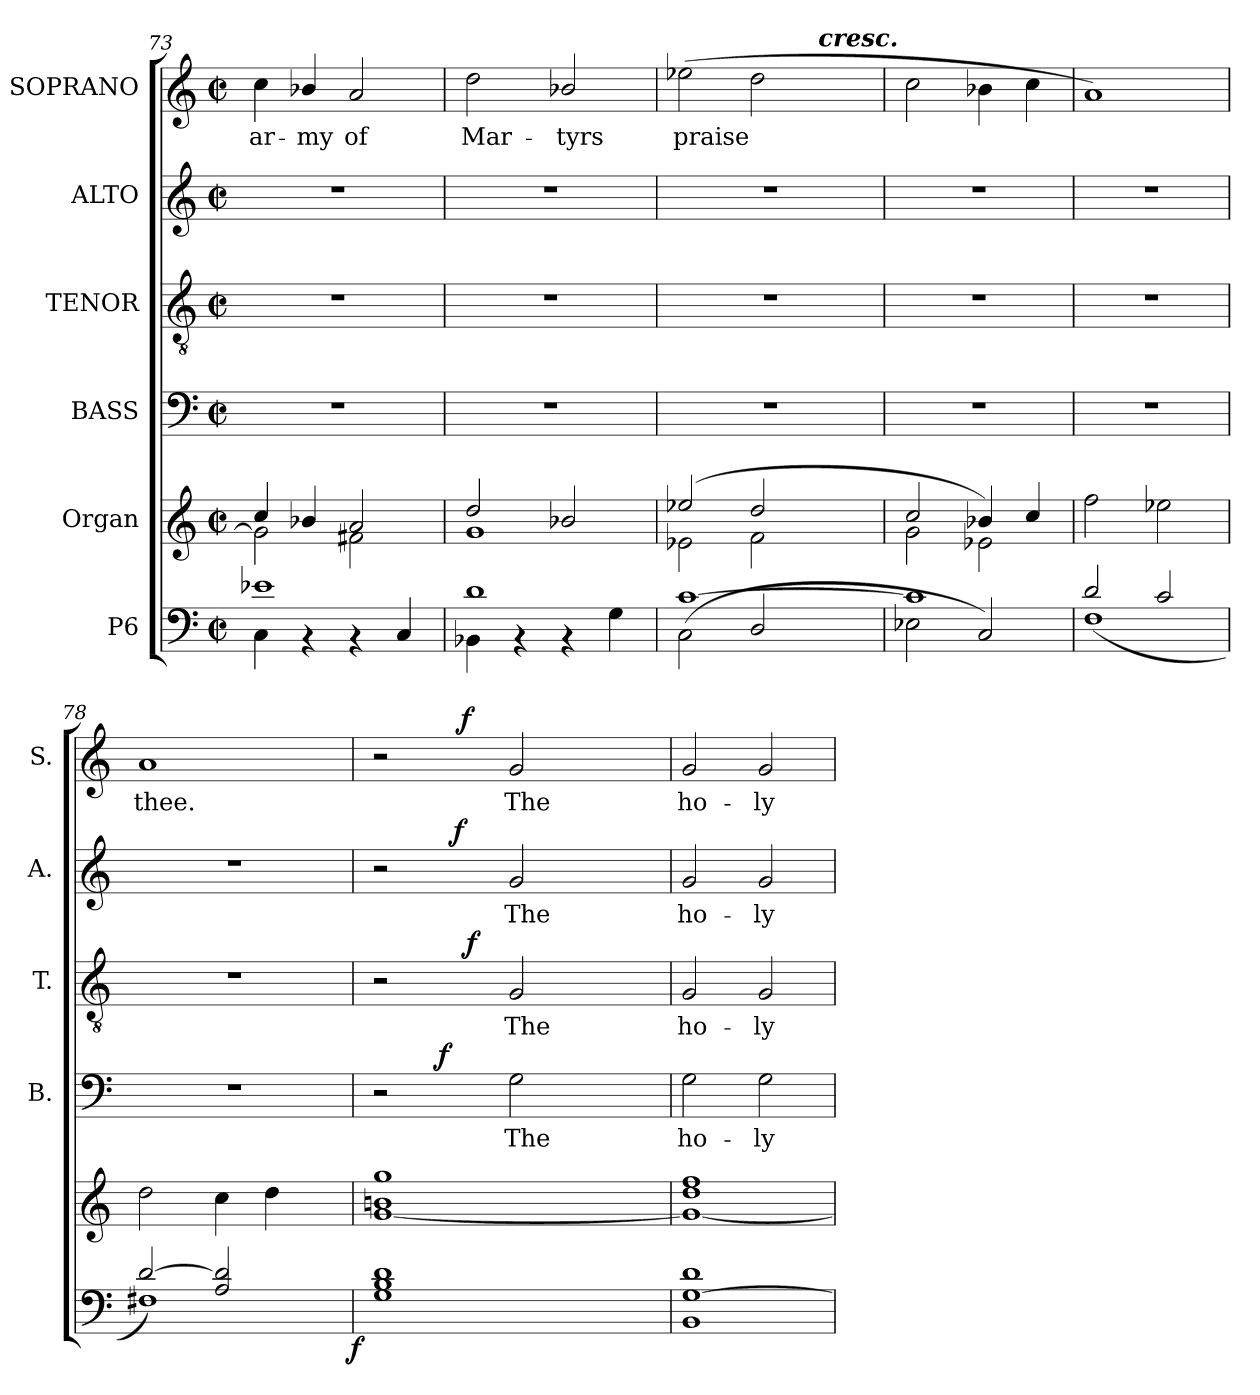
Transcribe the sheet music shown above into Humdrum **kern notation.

**kern	**dynam	**kern	**kern	**text	**dynam	**kern	**text	**dynam	**kern	**text	**dynam	**kern	**text	**dynam
*part6	*part6	*part5	*part4	*part4	*part4	*part3	*part3	*part3	*part2	*part2	*part2	*part1	*part1	*part1
*staff6	*staff6	*staff5	*staff4	*staff4	*staff4	*staff3	*staff3	*staff3	*staff2	*staff2	*staff2	*staff1	*staff1	*staff1
*I"P6	*	*I"Organ	*I"BASS	*	*	*I"TENOR	*	*	*I"ALTO	*	*	*I"SOPRANO	*	*
*	*	*	*I'B.	*	*	*I'T.	*	*	*I'A.	*	*	*I'S.	*	*
*clefF4	*	*clefG2	*clefF4	*	*	*clefGv2	*	*	*clefG2	*	*	*clefG2	*	*
*	*	*	*	*	*	*ITrd7c12	*	*	*	*	*	*	*	*
*k[]	*	*k[]	*k[]	*	*	*k[]	*	*	*k[]	*	*	*k[]	*	*
*C:	*	*C:	*C:	*	*	*C:	*	*	*C:	*	*	*C:	*	*
*M2/2	*	*M2/2	*M2/2	*	*	*M2/2	*	*	*M2/2	*	*	*M2/2	*	*
*met(c|)	*	*met(c|)	*met(c|)	*	*	*met(c|)	*	*	*met(c|)	*	*	*met(c|)	*	*
=73	=73	=73	=73	=73	=73	=73	=73	=73	=73	=73	=73	=73	=73	=73
*^	*	*^	*	*	*	*	*	*	*	*	*	*	*	*
!	!	!	!	!	!	!	!	!	!	!	!	!	!	!	!LO:LY:b:color=#000000	!
1e-Xi	4Ci\	.	4cci/	2gi\]	1r	.	.	1r	.	.	1r	.	.	4cci\	ar-	.
!	!	!	!	!	!	!	!	!	!	!	!	!	!	!	!LO:LY:b:color=#000000	!
.	4r	.	4b-Xi/	.	.	.	.	.	.	.	.	.	.	4b-Xi/	-my	.
!	!	!	!	!	!	!	!	!	!	!	!	!	!	!	!LO:LY:b:color=#000000	!
.	4r	.	2ai/	2f#Xi\	.	.	.	.	.	.	.	.	.	2ai/	of	.
.	4Ci/	.	.	.	.	.	.	.	.	.	.	.	.	.	.	.
=74	=74	=74	=74	=74	=74	=74	=74	=74	=74	=74	=74	=74	=74	=74	=74	=74
!	!	!	!	!	!	!	!	!	!	!	!	!	!	!	!LO:LY:b:color=#000000	!
1di	4BB-Xi\	.	2ddi/	1gi	1r	.	.	1r	.	.	1r	.	.	2ddi\	Mar-	.
.	4r	.	.	.	.	.	.	.	.	.	.	.	.	.	.	.
!	!	!	!	!	!	!	!	!	!	!	!	!	!	!	!LO:LY:b:color=#000000	!
.	4r	.	2b-Xi/	.	.	.	.	.	.	.	.	.	.	2b-Xi/	-tyrs	.
.	4Gi\	.	.	.	.	.	.	.	.	.	.	.	.	.	.	.
=75	=75	=75	=75	=75	=75	=75	=75	=75	=75	=75	=75	=75	=75	=75	=75	=75
!	!	!	!	!	!	!	!	!	!	!	!	!	!	!	!LO:LY:b:color=#000000	!
*	*	*	*	*	*	*	*	*	*	*	*	*	*	*^	*	*
[1ci	(2Ci\	.	(2ee-Xi/	2e-Xi\	1r	.	.	1r	.	.	1r	.	.	(2ee-Xi\	2ryy	praise	.
.	2Di/	.	2ddi/	2fi\	.	.	.	.	.	.	.	.	.	2ddi\	4ryy	.	.
.	.	.	.	.	.	.	.	.	.	.	.	.	.	.	32ryy	.	.
.	.	.	.	.	.	.	.	.	.	.	.	.	.	.	128ryy	.	.
.	.	.	.	.	.	.	.	.	.	.	.	.	.	.	1024ryy	.	.
!	!	!	!	!	!	!	!	!	!	!	!	!	!	!	!LO:TX:a:Bi:t=cresc.	!	!
.	.	.	.	.	.	.	.	.	.	.	.	.	.	.	8ryy	.	.
.	.	.	.	.	.	.	.	.	.	.	.	.	.	.	16ryy	.	.
.	.	.	.	.	.	.	.	.	.	.	.	.	.	.	64ryy	.	.
.	.	.	.	.	.	.	.	.	.	.	.	.	.	.	256..ryy	.	.
*	*	*	*	*	*	*	*	*	*	*	*	*	*	*v	*v	*	*
=76	=76	=76	=76	=76	=76	=76	=76	=76	=76	=76	=76	=76	=76	=76	=76	=76
1ci]	2E-Xi\	.	2cci/	2gi\	1r	.	.	1r	.	.	1r	.	.	2cci\	.	.
.	2Ci/)	.	4b-Xi/)	2e-Xi\	.	.	.	.	.	.	.	.	.	4b-Xi\	.	.
.	.	.	4cci/	.	.	.	.	.	.	.	.	.	.	4cci\	.	.
*	*	*	*v	*v	*	*	*	*	*	*	*	*	*	*	*	*
!!LO:LB:g=z
=77	=77	=77	=77	=77	=77	=77	=77	=77	=77	=77	=77	=77	=77	=77	=77
2di/	(1Fi	.	2ffi\	1r	.	.	1r	.	.	1r	.	.	1ai)	.	.
2ci/	.	.	2ee-Xi\	.	.	.	.	.	.	.	.	.	.	.	.
=78	=78	=78	=78	=78	=78	=78	=78	=78	=78	=78	=78	=78	=78	=78	=78
!	!	!	!	!	!	!	!	!	!	!	!	!	!	!LO:LY:b:color=#000000	!
*	*^	*	*	*	*	*	*	*	*	*	*	*	*	*	*
[2di/	1F#Xi)	2ryy	.	2ddi\	1r	.	.	1r	.	.	1r	.	.	1ai	thee.	.
2Ai/ 2di]	.	4ryy	.	4cci\	.	.	.	.	.	.	.	.	.	.	.	.
.	.	8ryy	.	4ddi\	.	.	.	.	.	.	.	.	.	.	.	.
.	.	16ryy	.	.	.	.	.	.	.	.	.	.	.	.	.	.
.	.	32ryy	.	.	.	.	.	.	.	.	.	.	.	.	.	.
.	.	64ryy	.	.	.	.	.	.	.	.	.	.	.	.	.	.
.	.	128...ryy	.	.	.	.	.	.	.	.	.	.	.	.	.	.
.	.	1024ryy	f	.	.	.	.	.	.	.	.	.	.	.	.	.
*	*v	*v	*	*	*	*	*	*	*	*	*	*	*	*	*	*
=79	=79	=79	=79	=79	=79	=79	=79	=79	=79	=79	=79	=79	=79	=79	=79
*	*	*	*^	*^	*	*	*^	*	*	*^	*	*	*^	*	*
1Bi 1di	1Gi	.	1ggi	[1gi 1bni	2r	4ryy	.	.	2r	4ryy	.	.	2r	4ryy	.	.	2r	4ryy	.	.
.	.	.	.	.	.	64ryy	.	.	.	32ryy	.	.	.	32ryy	.	.	.	32ryy	.	.
.	.	.	.	.	.	256..ryy	.	.	.	.	.	.	.	.	.	.	.	.	.	.
.	.	.	.	.	.	2ryy	.	f	.	.	.	.	.	.	.	.	.	.	.	.
.	.	.	.	.	.	.	.	.	.	64ryy	.	.	.	128...ryy	.	.	.	64ryy	.	.
.	.	.	.	.	.	.	.	.	.	.	.	.	.	2ryy	.	f	.	.	.	.
.	.	.	.	.	.	.	.	.	.	128...ryy	.	.	.	.	.	.	.	256..ryy	.	.
.	.	.	.	.	.	.	.	.	.	.	.	.	.	.	.	.	.	2ryy	.	f
.	.	.	.	.	.	.	.	.	.	2ryy	.	f	.	.	.	.	.	.	.	.
!	!	!	!	!	!	!	!LO:LY:b:color=#000000	!	!	!	!	!	!	!	!	!	!	!	!	!
!	!	!	!	!	!	!	!	!	!	!	!LO:LY:b:color=#000000	!	!	!	!	!	!	!	!	!
!	!	!	!	!	!	!	!	!	!	!	!	!	!	!	!LO:LY:b:color=#000000	!	!	!	!	!
!	!	!	!	!	!	!	!	!	!	!	!	!	!	!	!	!	!	!	!LO:LY:b:color=#000000	!
.	.	.	.	.	2Gi\	.	The	.	2GGi/	.	The	.	2gi/	.	The	.	2gi/	.	The	.
.	.	.	.	.	.	8ryy	.	.	.	.	.	.	.	.	.	.	.	.	.	.
.	.	.	.	.	.	.	.	.	.	.	.	.	.	8ryy	.	.	.	.	.	.
.	.	.	.	.	.	.	.	.	.	.	.	.	.	.	.	.	.	8ryy	.	.
.	.	.	.	.	.	.	.	.	.	8ryy	.	.	.	.	.	.	.	.	.	.
.	.	.	.	.	.	16ryy	.	.	.	.	.	.	.	.	.	.	.	.	.	.
.	.	.	.	.	.	.	.	.	.	.	.	.	.	16ryy	.	.	.	.	.	.
.	.	.	.	.	.	.	.	.	.	.	.	.	.	.	.	.	.	16ryy	.	.
.	.	.	.	.	.	.	.	.	.	16ryy	.	.	.	.	.	.	.	.	.	.
.	.	.	.	.	.	32ryy	.	.	.	.	.	.	.	.	.	.	.	.	.	.
.	.	.	.	.	.	.	.	.	.	.	.	.	.	64ryy	.	.	.	.	.	.
.	.	.	.	.	.	128ryy	.	.	.	.	.	.	.	.	.	.	.	128ryy	.	.
.	.	.	.	.	.	1024ryy	.	.	.	1024ryy	.	.	.	1024ryy	.	.	.	1024ryy	.	.
*	*	*	*	*	*v	*v	*	*	*	*	*	*	*v	*v	*	*	*v	*v	*	*
*	*	*	*	*	*	*	*	*v	*v	*	*	*	*	*	*	*	*
=80	=80	=80	=80	=80	=80	=80	=80	=80	=80	=80	=80	=80	=80	=80	=80	=80
*	*	*	*	*	*^	*	*	*^	*	*	*^	*	*	*^	*	*
!	!	!	!	!	!	!	!LO:LY:b:color=#000000	!	!	!	!	!	!	!	!	!	!	!	!	!
*	*	*	*	*	*v	*v	*	*	*	*	*	*	*v	*v	*	*	*v	*v	*	*
*	*	*	*	*	*	*	*	*v	*v	*	*	*	*	*	*	*	*
*	*	*	*	*	*^	*	*	*^	*	*	*^	*	*	*^	*	*
!	!	!	!	!	!	!	!	!	!	!	!LO:LY:b:color=#000000	!	!	!	!	!	!	!	!	!
*	*	*	*	*	*v	*v	*	*	*	*	*	*	*v	*v	*	*	*v	*v	*	*
*	*	*	*	*	*	*	*	*v	*v	*	*	*	*	*	*	*	*
*	*	*	*	*	*^	*	*	*^	*	*	*^	*	*	*^	*	*
!	!	!	!	!	!	!	!	!	!	!	!	!	!	!	!LO:LY:b:color=#000000	!	!	!	!	!
*	*	*	*	*	*v	*v	*	*	*	*	*	*	*v	*v	*	*	*v	*v	*	*
*	*	*	*	*	*	*	*	*v	*v	*	*	*	*	*	*	*	*
*	*	*	*	*	*^	*	*	*^	*	*	*^	*	*	*^	*	*
!	!	!	!	!	!	!	!	!	!	!	!	!	!	!	!	!	!	!	!LO:LY:b:color=#000000	!
*	*	*	*	*	*v	*v	*	*	*	*	*	*	*v	*v	*	*	*v	*v	*	*
*	*	*	*	*	*	*	*	*v	*v	*	*	*	*	*	*	*	*
[1Gi 1di	1BBi	.	1ddi 1ffi	1gi_	2Gi\	ho-	.	2GGi/	ho-	.	2gi/	ho-	.	2gi/	ho-	.
!	!	!	!	!	!	!LO:LY:b:color=#000000	!	!	!	!	!	!	!	!	!	!
!	!	!	!	!	!	!	!	!	!LO:LY:b:color=#000000	!	!	!	!	!	!	!
!	!	!	!	!	!	!	!	!	!	!	!	!LO:LY:b:color=#000000	!	!	!	!
!	!	!	!	!	!	!	!	!	!	!	!	!	!	!	!LO:LY:b:color=#000000	!
.	.	.	.	.	2Gi\	-ly	.	2GGi/	-ly	.	2gi/	-ly	.	2gi/	-ly	.
*v	*v	*	*	*	*	*	*	*	*	*	*	*	*	*	*	*
*	*	*v	*v	*	*	*	*	*	*	*	*	*	*	*	*
=	=	=	=	=	=	=	=	=	=	=	=	=	=	=
*-	*-	*-	*-	*-	*-	*-	*-	*-	*-	*-	*-	*-	*-	*-
